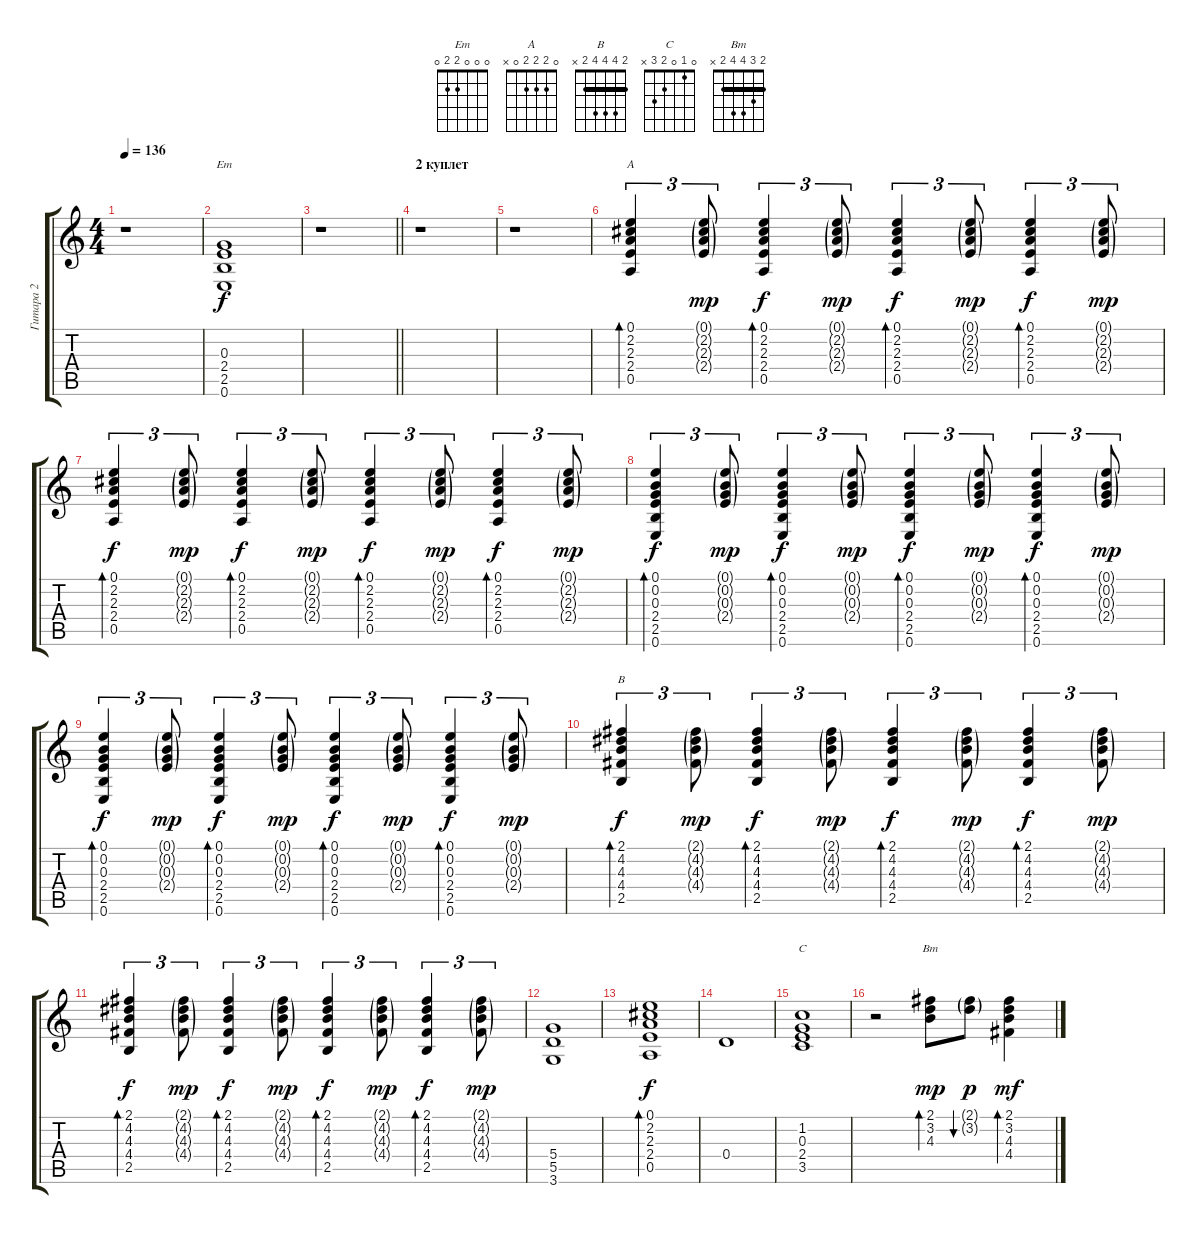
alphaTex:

\track ("Гитара 2" "Гитара 2") {instrument acousticguitarsteel}
\staff {score tabs}
\tuning (E4 B3 G3 D3 A2 E2) {hide}
\chord ("Em" 0 0 0 2 2 0)
\chord ("A" 0 2 2 2 0 x)
\chord ("B" 2 4 4 4 2 x) {barre 2}
\chord ("C" 0 1 0 2 3 x)
\chord ("Bm" 2 3 4 4 2 x) {barre 2}
\ts (4 4)
\tempo 136
\clef g2
\ks c
r.1{dy f} |
(0.3 2.4 2.5 0.6).1{ch "Em"} |
\barLineRight lightlight
r.1 |
\section ("" "2 куплет")
r.1 |
r.1{volume 2} |
(0.1 2.2 2.3 2.4 0.5).4{tu (3 2) bd 60 ch "A" volume 4} (0.1{g} 2.2{g} 2.3{g} 2.4{g}).8{tu (3 2) dy mp} (0.1 2.2 2.3 2.4 0.5).4{tu (3 2) bd 60 dy f} (0.1{g} 2.2{g} 2.3{g} 2.4{g}).8{tu (3 2) dy mp} (0.1 2.2 2.3 2.4 0.5).4{tu (3 2) bd 60 dy f} (0.1{g} 2.2{g} 2.3{g} 2.4{g}).8{tu (3 2) dy mp} (0.1 2.2 2.3 2.4 0.5).4{tu (3 2) bd 60 dy f} (0.1{g} 2.2{g} 2.3{g} 2.4{g}).8{tu (3 2) dy mp} |
(0.1 2.2 2.3 2.4 0.5).4{tu (3 2) bd 60 dy f} (0.1{g} 2.2{g} 2.3{g} 2.4{g}).8{tu (3 2) dy mp} (0.1 2.2 2.3 2.4 0.5).4{tu (3 2) bd 60 dy f} (0.1{g} 2.2{g} 2.3{g} 2.4{g}).8{tu (3 2) dy mp} (0.1 2.2 2.3 2.4 0.5).4{tu (3 2) bd 60 dy f} (0.1{g} 2.2{g} 2.3{g} 2.4{g}).8{tu (3 2) dy mp} (0.1 2.2 2.3 2.4 0.5).4{tu (3 2) bd 60 dy f} (0.1{g} 2.2{g} 2.3{g} 2.4{g}).8{tu (3 2) dy mp} |
(0.1 0.2 0.3 2.4 2.5 0.6).4{tu (3 2) bd 60 dy f} (0.1{g} 0.2{g} 0.3{g} 2.4{g}).8{tu (3 2) dy mp} (0.1 0.2 0.3 2.4 2.5 0.6).4{tu (3 2) bd 60 dy f} (0.1{g} 0.2{g} 0.3{g} 2.4{g}).8{tu (3 2) dy mp} (0.1 0.2 0.3 2.4 2.5 0.6).4{tu (3 2) bd 60 dy f} (0.1{g} 0.2{g} 0.3{g} 2.4{g}).8{tu (3 2) dy mp} (0.1 0.2 0.3 2.4 2.5 0.6).4{tu (3 2) bd 60 dy f} (0.1{g} 0.2{g} 0.3{g} 2.4{g}).8{tu (3 2) dy mp} |
(0.1 0.2 0.3 2.4 2.5 0.6).4{tu (3 2) bd 60 dy f} (0.1{g} 0.2{g} 0.3{g} 2.4{g}).8{tu (3 2) dy mp} (0.1 0.2 0.3 2.4 2.5 0.6).4{tu (3 2) bd 60 dy f} (0.1{g} 0.2{g} 0.3{g} 2.4{g}).8{tu (3 2) dy mp} (0.1 0.2 0.3 2.4 2.5 0.6).4{tu (3 2) bd 60 dy f} (0.1{g} 0.2{g} 0.3{g} 2.4{g}).8{tu (3 2) dy mp} (0.1 0.2 0.3 2.4 2.5 0.6).4{tu (3 2) bd 60 dy f} (0.1{g} 0.2{g} 0.3{g} 2.4{g}).8{tu (3 2) dy mp} |
(2.1 4.2 4.3 4.4 2.5).4{tu (3 2) bd 60 ch "B" dy f} (2.1{g} 4.2{g} 4.3{g} 4.4{g}).8{tu (3 2) dy mp volume 5} (2.1 4.2 4.3 4.4 2.5).4{tu (3 2) bd 60 dy f} (2.1{g} 4.2{g} 4.3{g} 4.4{g}).8{tu (3 2) dy mp} (2.1 4.2 4.3 4.4 2.5).4{tu (3 2) bd 60 dy f} (2.1{g} 4.2{g} 4.3{g} 4.4{g}).8{tu (3 2) dy mp} (2.1 4.2 4.3 4.4 2.5).4{tu (3 2) bd 60 dy f} (2.1{g} 4.2{g} 4.3{g} 4.4{g}).8{tu (3 2) dy mp} |
(2.1 4.2 4.3 4.4 2.5).4{tu (3 2) bd 60 dy f} (2.1{g} 4.2{g} 4.3{g} 4.4{g}).8{tu (3 2) dy mp} (2.1 4.2 4.3 4.4 2.5).4{tu (3 2) bd 60 dy f} (2.1{g} 4.2{g} 4.3{g} 4.4{g}).8{tu (3 2) dy mp} (2.1 4.2 4.3 4.4 2.5).4{tu (3 2) bd 60 dy f} (2.1{g} 4.2{g} 4.3{g} 4.4{g}).8{tu (3 2) dy mp} (2.1 4.2 4.3 4.4 2.5).4{tu (3 2) bd 60 dy f} (2.1{g} 4.2{g} 4.3{g} 4.4{g}).8{tu (3 2) dy mp} |
(5.4 5.5 3.6).1{volume 12} |
(0.1 2.2 2.3 2.4 0.5).1{bd 60 dy f} |
0.4.1 |
(1.2 0.3 2.4 3.5).1{ch "C"} |
r.2 (2.1 3.2 4.3).8{bd 60 ch "Bm" dy mp} (2.1{g} 3.2{g}).8{bu 60 dy p} (2.1 3.2 4.3 4.4).4{bd 60 dy mf}
